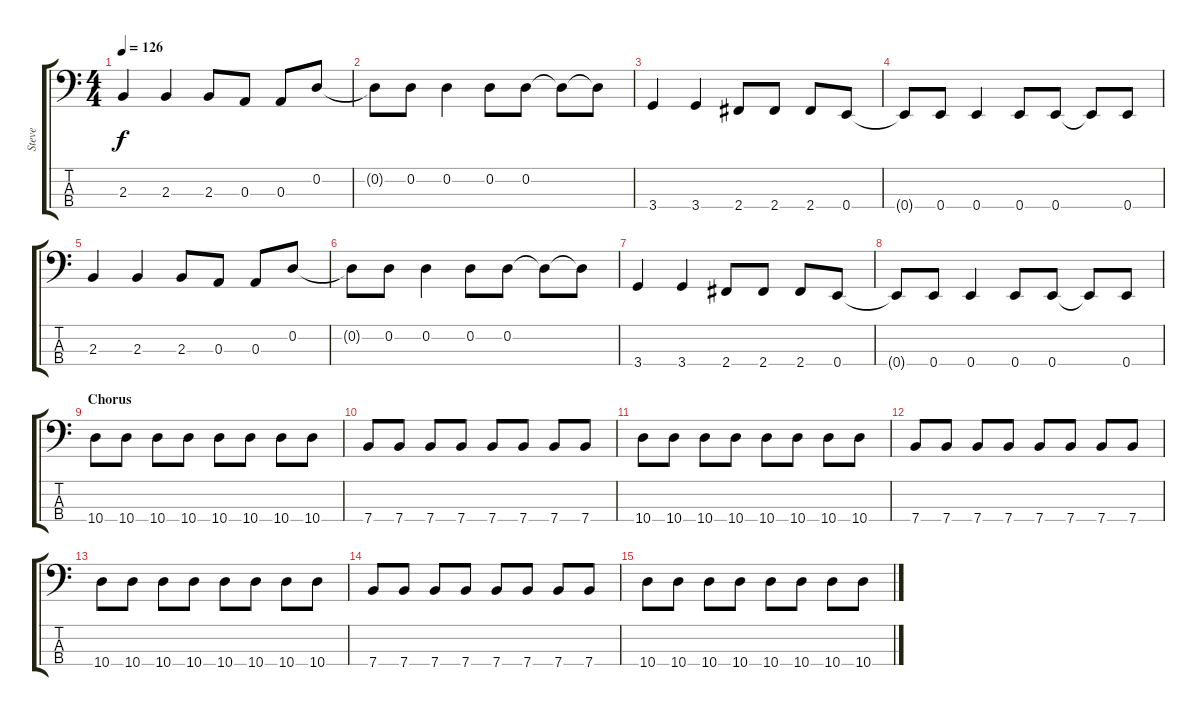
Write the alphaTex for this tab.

\track ("Steve" "Steve") {instrument electricbasspick}
\staff {score tabs}
\tuning (G2 D2 A1 E1) {hide}
\ts (4 4)
\tempo 126
\clef f4
\ks c
2.3.4{dy f} 2.3.4 2.3.8 0.3.8 0.3.8 0.2.8 |
0.2{t}.8 0.2.8 0.2.4 0.2.8 0.2.8 0.2{t}.8 0.2{t}.8 |
3.4.4 3.4.4 2.4.8 2.4.8 2.4.8 0.4.8 |
0.4{t}.8 0.4.8 0.4.4 0.4.8 0.4.8 0.4{t}.8 0.4.8 |
2.3.4 2.3.4 2.3.8 0.3.8 0.3.8 0.2.8 |
0.2{t}.8 0.2.8 0.2.4 0.2.8 0.2.8 0.2{t}.8 0.2{t}.8 |
3.4.4 3.4.4 2.4.8 2.4.8 2.4.8 0.4.8 |
0.4{t}.8 0.4.8 0.4.4 0.4.8 0.4.8 0.4{t}.8 0.4.8 |
\section ("" "Chorus")
10.4.8 10.4.8 10.4.8 10.4.8 10.4.8 10.4.8 10.4.8 10.4.8 |
7.4.8 7.4.8 7.4.8 7.4.8 7.4.8 7.4.8 7.4.8 7.4.8 |
10.4.8 10.4.8 10.4.8 10.4.8 10.4.8 10.4.8 10.4.8 10.4.8 |
7.4.8 7.4.8 7.4.8 7.4.8 7.4.8 7.4.8 7.4.8 7.4.8 |
10.4.8 10.4.8 10.4.8 10.4.8 10.4.8 10.4.8 10.4.8 10.4.8 |
7.4.8 7.4.8 7.4.8 7.4.8 7.4.8 7.4.8 7.4.8 7.4.8 |
10.4.8 10.4.8 10.4.8 10.4.8 10.4.8 10.4.8 10.4.8 10.4.8
